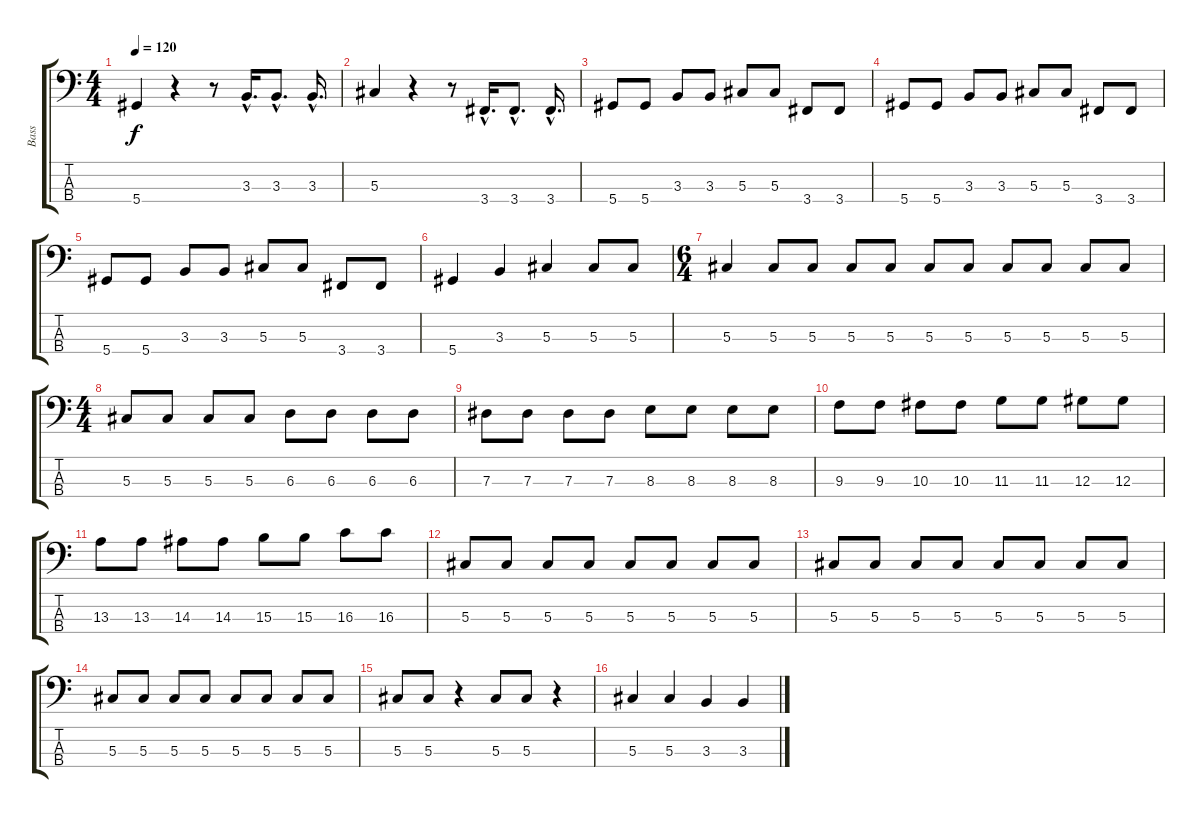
\track ("Bass" "Bass") {instrument electricbasspick}
\staff {score tabs}
\tuning (Gb2 Db2 Ab1 Eb1) {hide}
\ts (4 4)
\tempo 120
\clef f4
\ks c
5.4.4{dy f} r.4 r.8 3.3{hac}.16{d} 3.3{hac}.8{d} 3.3{hac}.16{d} |
5.3.4 r.4 r.8 3.4{hac}.16{d} 3.4{hac}.8{d} 3.4{hac}.16{d} |
5.4.8 5.4.8 3.3.8 3.3.8 5.3.8 5.3.8 3.4.8 3.4.8 |
5.4.8 5.4.8 3.3.8 3.3.8 5.3.8 5.3.8 3.4.8 3.4.8 |
5.4.8 5.4.8 3.3.8 3.3.8 5.3.8 5.3.8 3.4.8 3.4.8 |
5.4.4 3.3.4 5.3.4 5.3.8 5.3.8 |
\ts (6 4)
5.3.4 5.3.8 5.3.8 5.3.8 5.3.8 5.3.8 5.3.8 5.3.8 5.3.8 5.3.8 5.3.8 |
\ts (4 4)
5.3.8 5.3.8 5.3.8 5.3.8 6.3.8 6.3.8 6.3.8 6.3.8 |
7.3.8 7.3.8 7.3.8 7.3.8 8.3.8 8.3.8 8.3.8 8.3.8 |
9.3.8 9.3.8 10.3.8 10.3.8 11.3.8 11.3.8 12.3.8 12.3.8 |
13.3.8 13.3.8 14.3.8 14.3.8 15.3.8 15.3.8 16.3.8 16.3.8 |
5.3.8 5.3.8 5.3.8 5.3.8 5.3.8 5.3.8 5.3.8 5.3.8 |
5.3.8 5.3.8 5.3.8 5.3.8 5.3.8 5.3.8 5.3.8 5.3.8 |
5.3.8 5.3.8 5.3.8 5.3.8 5.3.8 5.3.8 5.3.8 5.3.8 |
5.3.8 5.3.8 r.4 5.3.8 5.3.8 r.4 |
5.3.4 5.3.4 3.3.4 3.3.4
